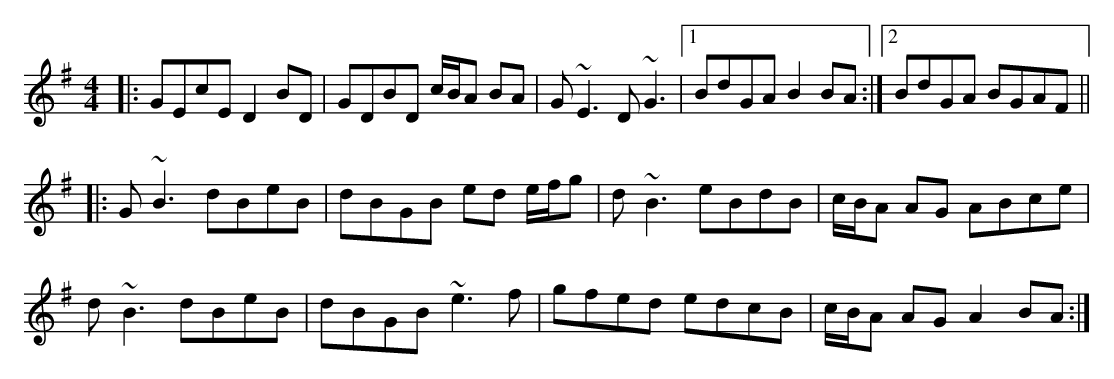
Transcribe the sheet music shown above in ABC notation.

X:1
M:4/4
K:G
|:GEcE D2BD|GDBD c/B/A BA|G~E3 D~G3|1 BdGA B2 BA:|2 BdGA BGAF||
|:G~B3 dBeB|dBGB ed e/f/g|d~B3 eBdB|c/B/A AG ABce|
d~B3 dBeB|dBGB ~e3f|gfed edcB|c/B/A AG A2BA:|
